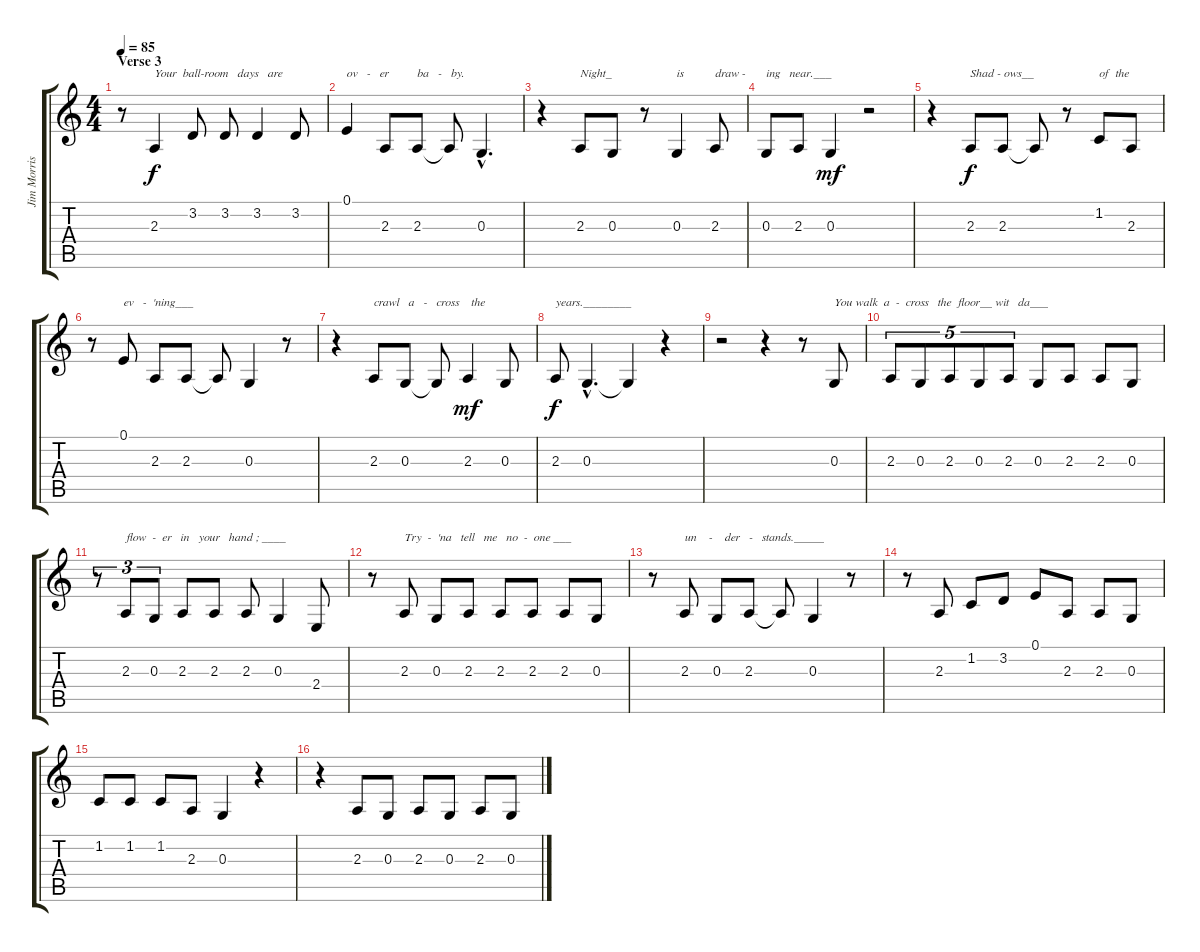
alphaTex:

\track ("Jim Morrison Voice" "Jim Morris") {instrument oboe}
\staff {score tabs}
\tuning (E4 B3 G3 D3 A2 E2) {hide}
\ts (4 4)
\section ("" "Verse 3")
\tempo 85
\clef g2
\ks c
r.8{dy f} 2.3.4{txt "Your  ball-room   days   are"} 3.2.8 3.2.8 3.2.4 3.2.8 |
0.1.4{txt "ov   -   er"} 2.3.8 2.3.8{txt "ba   -   by."} 2.3{t}.8 0.3{hac}.4{d} |
r.4 2.3.8{txt "Night_"} 0.3.8 r.8 0.3.4{txt "is"} 2.3.8{txt "draw - "} |
0.3.8{txt "ing   near.___"} 2.3.8 0.3.4{dy mf} r.2 |
r.4 2.3.8{txt "Shad - ows__" dy f} 2.3.8 2.3{t}.8 r.8 1.2.8{txt "of  the"} 2.3.8 |
r.8 0.1.8{txt "ev   -  'ning___"} 2.3.8 2.3.8 2.3{t}.8 0.3.4 r.8 |
r.4 2.3.8{txt "crawl   a   -   cross    the"} 0.3.8 0.3{t}.8 2.3.4{dy mf} 0.3.8 |
2.3.8{txt "years.________" dy f} 0.3{hac}.4{d} 0.3{t}.4 r.4 |
r.2 r.4 r.8 0.3.8{txt "You walk  a  -  cross   the  floor__ wit   da___"} |
2.3.8{tu (5 4)} 0.3.8{tu (5 4)} 2.3.8{tu (5 4)} 0.3.8{tu (5 4)} 2.3.8{tu (5 4)} 0.3.8 2.3.8 2.3.8 0.3.8 |
r.8{tu (3 2)} 2.3.8{tu (3 2) txt "flow  -  er   in   your   hand ; ____"} 0.3.8{tu (3 2)} 2.3.8 2.3.8 2.3.8 0.3.4 2.4.8 |
r.8 2.3.8{txt "Try  -  'na   tell   me   no  -  one ___"} 0.3.8 2.3.8 2.3.8 2.3.8 2.3.8 0.3.8 |
r.8 2.3.8{txt "un    -    der   -   stands._____"} 0.3.8 2.3.8 2.3{t}.8 0.3.4 r.8 |
r.8 2.3.8 1.2.8 3.2.8 0.1.8 2.3.8 2.3.8 0.3.8 |
1.2.8 1.2.8 1.2.8 2.3.8 0.3.4 r.4 |
r.4 2.3.8 0.3.8 2.3.8 0.3.8 2.3.8 0.3.8
